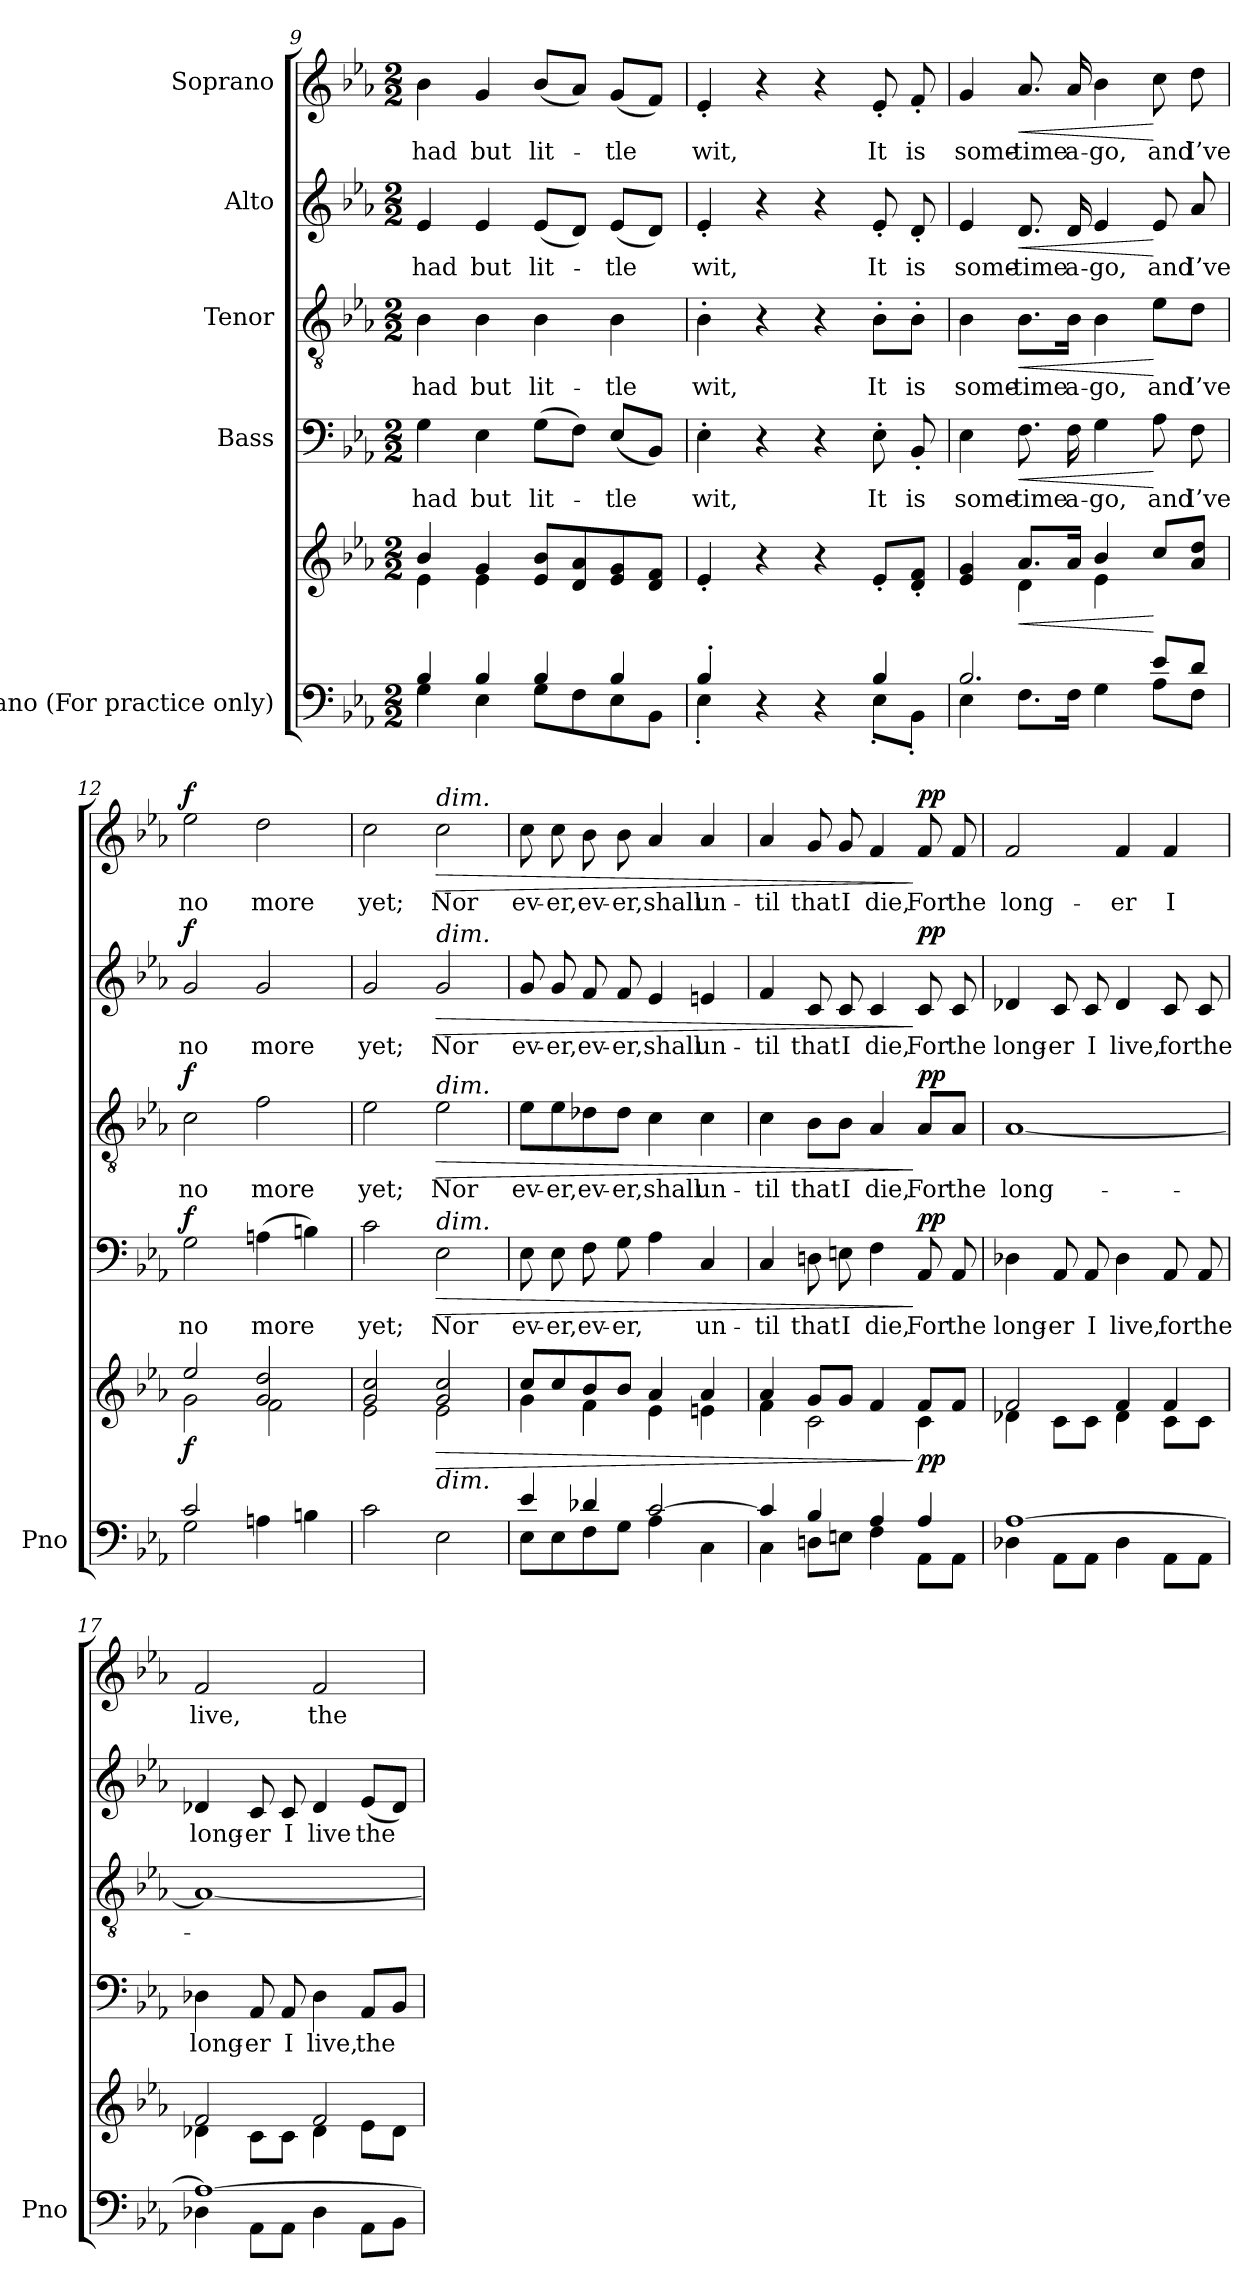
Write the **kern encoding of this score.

**kern	**kern	**dynam	**kern	**text	**dynam	**kern	**text	**dynam	**kern	**text	**dynam	**kern	**text	**dynam
*part5	*part5	*part5	*part4	*part4	*part4	*part3	*part3	*part3	*part2	*part2	*part2	*part1	*part1	*part1
*staff6	*staff5	*staff5/6	*staff4	*staff4	*staff4	*staff3	*staff3	*staff3	*staff2	*staff2	*staff2	*staff1	*staff1	*staff1
*I"Piano (For practice only)	*	*	*I"Bass	*	*	*I"Tenor	*	*	*I"Alto	*	*	*I"Soprano	*	*
*I'Pno	*	*	*	*	*	*	*	*	*	*	*	*	*	*
!!LO:PB:g=z
*clefF4	*clefG2	*	*clefF4	*	*	*clefGv2	*	*	*clefG2	*	*	*clefG2	*	*
*k[b-e-a-]	*k[b-e-a-]	*	*k[b-e-a-]	*	*	*k[b-e-a-]	*	*	*k[b-e-a-]	*	*	*k[b-e-a-]	*	*
*M2/2	*M2/2	*	*M2/2	*	*	*M2/2	*	*	*M2/2	*	*	*M2/2	*	*
=9	=9	=9	=9	=9	=9	=9	=9	=9	=9	=9	=9	=9	=9	=9
*^	*^	*	*	*	*	*	*	*	*	*	*	*	*	*
!	!	!	!	!	!	!LO:LY:b	!	!	!LO:LY:b	!	!	!LO:LY:b	!	!	!LO:LY:b	!
4B-/	4G\	4b-/	4e-\	.	4G\	had	.	4B-\	had	.	4e-/	had	.	4b-\	had	.
!	!	!	!	!	!	!LO:LY:b	!	!	!LO:LY:b	!	!	!LO:LY:b	!	!	!LO:LY:b	!
4B-/	4E-\	4g/	4e-\	.	4E-\	but	.	4B-\	but	.	4e-/	but	.	4g/	but	.
!	!	!	!	!	!	!LO:LY:b	!	!	!LO:LY:b	!	!	!LO:LY:b	!	!	!LO:LY:b	!
4B-/	8G\L	8e-/ 8b-/L	2ryy	.	(8G\L	lit-	.	4B-\	lit-	.	(8e-/L	lit-	.	(8b-/L	lit-	.
.	8F\	8d/ 8a-/	.	.	8F\J)	.	.	.	.	.	8d/J)	.	.	8a-/J)	.	.
!	!	!	!	!	!	!LO:LY:b	!	!	!LO:LY:b	!	!	!LO:LY:b	!	!	!LO:LY:b	!
4B-/	8E-\	8e-/ 8g/	.	.	(8E-/L	-tle	.	4B-\	-tle	.	(8e-/L	-tle	.	(8g/L	-tle	.
.	8BB-\J	8d/ 8f/J	.	.	8BB-/J)	.	.	.	.	.	8d/J)	.	.	8f/J)	.	.
*	*	*v	*v	*	*	*	*	*	*	*	*	*	*	*	*	*
=10	=10	=10	=10	=10	=10	=10	=10	=10	=10	=10	=10	=10	=10	=10	=10
!	!	!	!	!	!LO:LY:b	!	!	!LO:LY:b	!	!	!LO:LY:b	!	!	!LO:LY:b	!
4B-'/	4E-'\	4e-'>/	.	4E-'\	wit,	.	4B-'\	wit,	.	4e-'>/	wit,	.	4e-'>/	wit,	.
4r	2ryy	4r	.	4r	.	.	4r	.	.	4r	.	.	4r	.	.
4r	.	4r	.	4r	.	.	4r	.	.	4r	.	.	4r	.	.
!	!	!	!	!	!LO:LY:b	!	!	!LO:LY:b	!	!	!LO:LY:b	!	!	!LO:LY:b	!
4B-/	8E-'\L	8e-'/L	.	8E-'\	It	.	8B-'\L	It	.	8e-'>/	It	.	8e-'>/	It	.
!	!	!	!	!	!LO:LY:b	!	!	!LO:LY:b	!	!	!LO:LY:b	!	!	!LO:LY:b	!
.	8BB-'\J	8d/' 8f/'J	.	8BB-'>/	is	.	8B-'\J	is	.	8d'>/	is	.	8f'>/	is	.
=11	=11	=11	=11	=11	=11	=11	=11	=11	=11	=11	=11	=11	=11	=11	=11
*	*	*^	*	*	*	*	*	*	*	*	*	*	*	*	*
!	!	!	!	!	!	!LO:LY:b	!	!	!LO:LY:b	!	!	!LO:LY:b	!	!	!LO:LY:b	!
2.B-/	4E-\	4e-/ 4g/	4ryy	.	4E-\	some-	.	4B-\	some-	.	4e-/	some-	.	4g/	some-	.
!	!	!	!	!LO:HP:b	!	!LO:LY:b	!LO:HP:b	!	!LO:LY:b	!LO:HP:b	!	!LO:LY:b	!LO:HP:b	!	!LO:LY:b	!LO:HP:b
.	8.F\L	8.a-/L	4d\	<	8.F\	-time	<	8.B-\L	-time	<	8.d/	-time	<	8.a-/	-time	<
!	!	!	!	!	!	!LO:LY:b	!	!	!LO:LY:b	!	!	!LO:LY:b	!	!	!LO:LY:b	!
.	16F\Jk	16a-/Jk	.	.	16F\	a-	.	16B-\Jk	a-	.	16d/	a-	.	16a-/	a-	.
!	!	!	!	!	!	!LO:LY:b	!	!	!LO:LY:b	!	!	!LO:LY:b	!	!	!LO:LY:b	!
.	4G\	4b-/	4e-\	.	4G\	-go,	.	4B-\	-go,	.	4e-/	-go,	.	4b-\	-go,	.
!	!	!	!	!	!	!LO:LY:b	!	!	!LO:LY:b	!	!	!LO:LY:b	!	!	!LO:LY:b	!
8e-/L	8A-\L	8cc/L	4ryy	[	8A-\	and	[	8e-\L	and	[	8e-/	and	[	8cc\	and	[
!	!	!	!	!	!	!LO:LY:b	!	!	!LO:LY:b	!	!	!LO:LY:b	!	!	!LO:LY:b	!
8d/J	8F\J	8a-/ 8dd/J	.	.	8F\	I’ve	.	8d\J	I’ve	.	8a-/	I’ve	.	8dd\	I’ve	.
=12	=12	=12	=12	=12	=12	=12	=12	=12	=12	=12	=12	=12	=12	=12	=12	=12
!	!	!	!	!LO:DY:b	!	!LO:LY:b	!LO:DY:a	!	!LO:LY:b	!LO:DY:a	!	!LO:LY:b	!LO:DY:a	!	!LO:LY:b	!LO:DY:a
2c/	2G\	2ee-/	2g\	f	2G\	no	f	2c\	no	f	2g/	no	f	2ee-\	no	f
!	!	!	!	!	!	!LO:LY:b	!	!	!LO:LY:b	!	!	!LO:LY:b	!	!	!LO:LY:b	!
2ryy	4An\	2g/ 2dd/	2f\	.	(4An\	more	.	2f\	more	.	2g/	more	.	2dd\	more	.
.	4Bn\	.	.	.	4Bn\)	.	.	.	.	.	.	.	.	.	.	.
!!LO:LB:g=z
=13	=13	=13	=13	=13	=13	=13	=13	=13	=13	=13	=13	=13	=13	=13	=13	=13
!	!	!	!	!	!	!LO:LY:b	!	!	!LO:LY:b	!	!	!LO:LY:b	!	!	!LO:LY:b	!
*v	*v	*	*	*	*	*	*	*	*	*	*	*	*	*	*	*
2c\	2g/ 2cc/	2e-\	.	2c\	yet;	.	2e-\	yet;	.	2g/	yet;	.	2cc\	yet;	.
!	!	!	!	!	!	!	!	!	!	!	!	!	!LO:TX:a:i:t=dim.	!	!
!	!	!	!	!	!	!	!	!	!	!LO:TX:a:i:t=dim.	!	!	!	!	!
!	!	!	!	!	!	!	!LO:TX:a:i:t=dim.	!	!	!	!	!	!	!	!
!	!	!	!	!LO:TX:a:i:t=dim.	!	!	!	!	!	!	!	!	!	!	!
!	!LO:TX:b:i:t=dim.	!	!	!	!	!	!	!	!	!	!	!	!	!	!
!	!	!	!LO:HP:b	!	!LO:LY:b	!LO:HP:b	!	!LO:LY:b	!LO:HP:b	!	!LO:LY:b	!LO:HP:b	!	!LO:LY:b	!LO:HP:b
2E-\	2g/ 2cc/	2e-\	>	2E-\	Nor	>	2e-\	Nor	>	2g/	Nor	>	2cc\	Nor	>
=14	=14	=14	=14	=14	=14	=14	=14	=14	=14	=14	=14	=14	=14	=14	=14
*^	*	*	*	*	*	*	*	*	*	*	*	*	*	*	*
!	!	!	!	!	!	!LO:LY:b	!	!	!LO:LY:b	!	!	!LO:LY:b	!	!	!LO:LY:b	!
4e-/	8E-\L	8cc/L	4g\	.	8E-\	ev-	.	8e-\L	ev-	.	8g/	ev-	.	8cc\	ev-	.
!	!	!	!	!	!	!LO:LY:b	!	!	!LO:LY:b	!	!	!LO:LY:b	!	!	!LO:LY:b	!
.	8E-\	8cc/	.	.	8E-\	-er,	.	8e-\	-er,	.	8g/	-er,	.	8cc\	-er,	.
!	!	!	!	!	!	!LO:LY:b	!	!	!LO:LY:b	!	!	!LO:LY:b	!	!	!LO:LY:b	!
4d-X/	8F\	8b-/	4f\	.	8F\	ev-	.	8d-X\	ev-	.	8f/	ev-	.	8b-\	ev-	.
!	!	!	!	!	!	!LO:LY:b	!	!	!LO:LY:b	!	!	!LO:LY:b	!	!	!LO:LY:b	!
.	8G\J	8b-/J	.	.	8G\	-er,	.	8d-\J	-er,	.	8f/	-er,	.	8b-\	-er,	.
!	!	!	!	!	!	!	!	!	!LO:LY:b	!	!	!LO:LY:b	!	!	!LO:LY:b	!
[2c/	4A-\	4a-/	4e-\	.	4A-\	.	.	4c\	shall	.	4e-/	shall	.	4a-/	shall	.
!	!	!	!	!	!	!LO:LY:b	!	!	!LO:LY:b	!	!	!LO:LY:b	!	!	!LO:LY:b	!
.	4C\	4a-/	4en\	.	4C/	un-	.	4c\	un-	.	4en/	un-	.	4a-/	un-	.
=15	=15	=15	=15	=15	=15	=15	=15	=15	=15	=15	=15	=15	=15	=15	=15	=15
!	!	!	!	!	!	!LO:LY:b	!	!	!LO:LY:b	!	!	!LO:LY:b	!	!	!LO:LY:b	!
4c/]	4C\	4a-/	4f\	.	4C/	-til	.	4c\	-til	.	4f/	-til	.	4a-/	-til	.
!	!	!	!	!	!	!LO:LY:b	!	!	!LO:LY:b	!	!	!LO:LY:b	!	!	!LO:LY:b	!
4B-/	8Dn\L	8g/L	2c\	.	8Dn\	that	.	8B-\L	that	.	8c/	that	.	8g/	that	.
!	!	!	!	!	!	!LO:LY:b	!	!	!LO:LY:b	!	!	!LO:LY:b	!	!	!LO:LY:b	!
.	8En\J	8g/J	.	.	8En\	I	.	8B-\J	I	.	8c/	I	.	8g/	I	.
!	!	!	!	!	!	!LO:LY:b	!	!	!LO:LY:b	!	!	!LO:LY:b	!	!	!LO:LY:b	!
4A-/	4F\	4f/	.	.	4F\	die,	.	4A-/	die,	.	4c/	die,	.	4f/	die,	.
!	!	!	!	!LO:DY:n=1:b	!	!LO:LY:b	!LO:DY:n=1:a	!	!LO:LY:b	!LO:DY:n=1:a	!	!LO:LY:b	!LO:DY:n=1:a	!	!LO:LY:b	!LO:DY:n=1:a
4A-/	8AA-\L	8f/L	4c\	] pp	8AA-/	For	] pp	8A-/L	For	] pp	8c/	For	] pp	8f/	For	] pp
!	!	!	!	!	!	!LO:LY:b	!	!	!LO:LY:b	!	!	!LO:LY:b	!	!	!LO:LY:b	!
.	8AA-\J	8f/J	.	.	8AA-/	the	.	8A-/J	the	.	8c/	the	.	8f/	the	.
=16	=16	=16	=16	=16	=16	=16	=16	=16	=16	=16	=16	=16	=16	=16	=16	=16
!	!	!	!	!	!	!LO:LY:b	!	!	!LO:LY:b	!	!	!LO:LY:b	!	!	!LO:LY:b	!
[1A-	4D-X\	2f/	4d-X\	.	4D-X\	long-	.	[1A-	long-	.	4d-X/	long-	.	2f/	long-	.
!	!	!	!	!	!	!LO:LY:b	!	!	!	!	!	!LO:LY:b	!	!	!	!
.	8AA-\L	.	8c\L	.	8AA-/	-er	.	.	.	.	8c/	-er	.	.	.	.
!	!	!	!	!	!	!LO:LY:b	!	!	!	!	!	!LO:LY:b	!	!	!	!
.	8AA-\J	.	8c\J	.	8AA-/	I	.	.	.	.	8c/	I	.	.	.	.
!	!	!	!	!	!	!LO:LY:b	!	!	!	!	!	!LO:LY:b	!	!	!LO:LY:b	!
.	4D-\	4f/	4d-\	.	4D-\	live,	.	.	.	.	4d-/	live,	.	4f/	-er	.
!	!	!	!	!	!	!LO:LY:b	!	!	!	!	!	!LO:LY:b	!	!	!LO:LY:b	!
.	8AA-\L	4f/	8c\L	.	8AA-/	for	.	.	.	.	8c/	for	.	4f/	I	.
!	!	!	!	!	!	!LO:LY:b	!	!	!	!	!	!LO:LY:b	!	!	!	!
.	8AA-\J	.	8c\J	.	8AA-/	the	.	.	.	.	8c/	the	.	.	.	.
!!LO:PB:g=z
=17	=17	=17	=17	=17	=17	=17	=17	=17	=17	=17	=17	=17	=17	=17	=17	=17
!	!	!	!	!	!	!LO:LY:b	!	!	!	!	!	!LO:LY:b	!	!	!LO:LY:b	!
1A-_	4D-X\	2f/	4d-X\	.	4D-X\	long-	.	1A-_	.	.	4d-X/	long-	.	2f/	live,	.
!	!	!	!	!	!	!LO:LY:b	!	!	!	!	!	!LO:LY:b	!	!	!	!
.	8AA-\L	.	8c\L	.	8AA-/	-er	.	.	.	.	8c/	-er	.	.	.	.
!	!	!	!	!	!	!LO:LY:b	!	!	!	!	!	!LO:LY:b	!	!	!	!
.	8AA-\J	.	8c\J	.	8AA-/	I	.	.	.	.	8c/	I	.	.	.	.
!	!	!	!	!	!	!LO:LY:b	!	!	!	!	!	!LO:LY:b	!	!	!LO:LY:b	!
.	4D-\	2f/	4d-\	.	4D-\	live,	.	.	.	.	4d-/	live	.	2f/	the	.
!	!	!	!	!	!	!LO:LY:b	!	!	!	!	!	!LO:LY:b	!	!	!	!
.	8AA-\L	.	8e-\L	.	8AA-/L	the	.	.	.	.	(8e-/L	the	.	.	.	.
.	8BB-\J	.	8d-\J	.	8BB-/J	.	.	.	.	.	8d-/J)	.	.	.	.	.
*v	*v	*	*	*	*	*	*	*	*	*	*	*	*	*	*	*
*	*v	*v	*	*	*	*	*	*	*	*	*	*	*	*	*
=	=	=	=	=	=	=	=	=	=	=	=	=	=	=
*-	*-	*-	*-	*-	*-	*-	*-	*-	*-	*-	*-	*-	*-	*-
